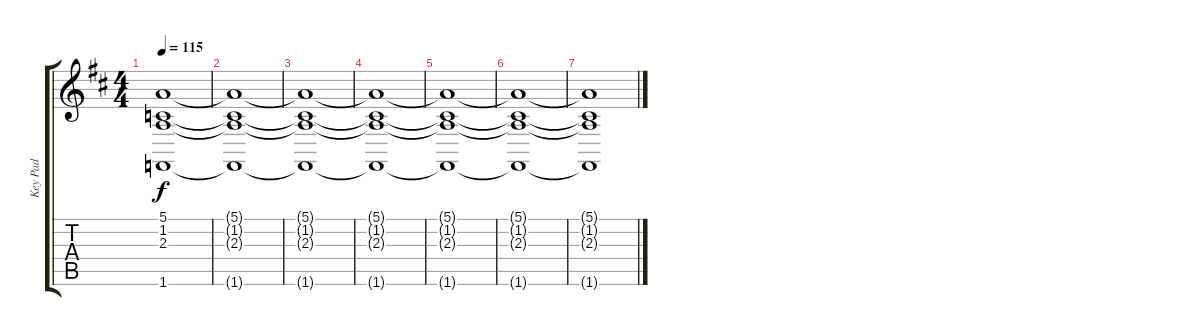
\track ("Key Pad" "Key Pad") {instrument synthstrings2}
\staff {score tabs}
\tuning (E4 B3 G3 D3 A2 E2) {hide}
\ts (4 4)
\tempo 115
\clef g2
\ks bminor
(5.1{t} 1.2{t} 2.3{t} 1.6{t}).1{dy f} |
(5.1{t} 1.2{t} 2.3{t} 1.6{t}).1 |
(5.1{t} 1.2{t} 2.3{t} 1.6{t}).1 |
(5.1{t} 1.2{t} 2.3{t} 1.6{t}).1{volume 0} |
(5.1{t} 1.2{t} 2.3{t} 1.6{t}).1 |
(5.1{t} 1.2{t} 2.3{t} 1.6{t}).1 |
(5.1{t} 1.2{t} 2.3{t} 1.6{t}).1
